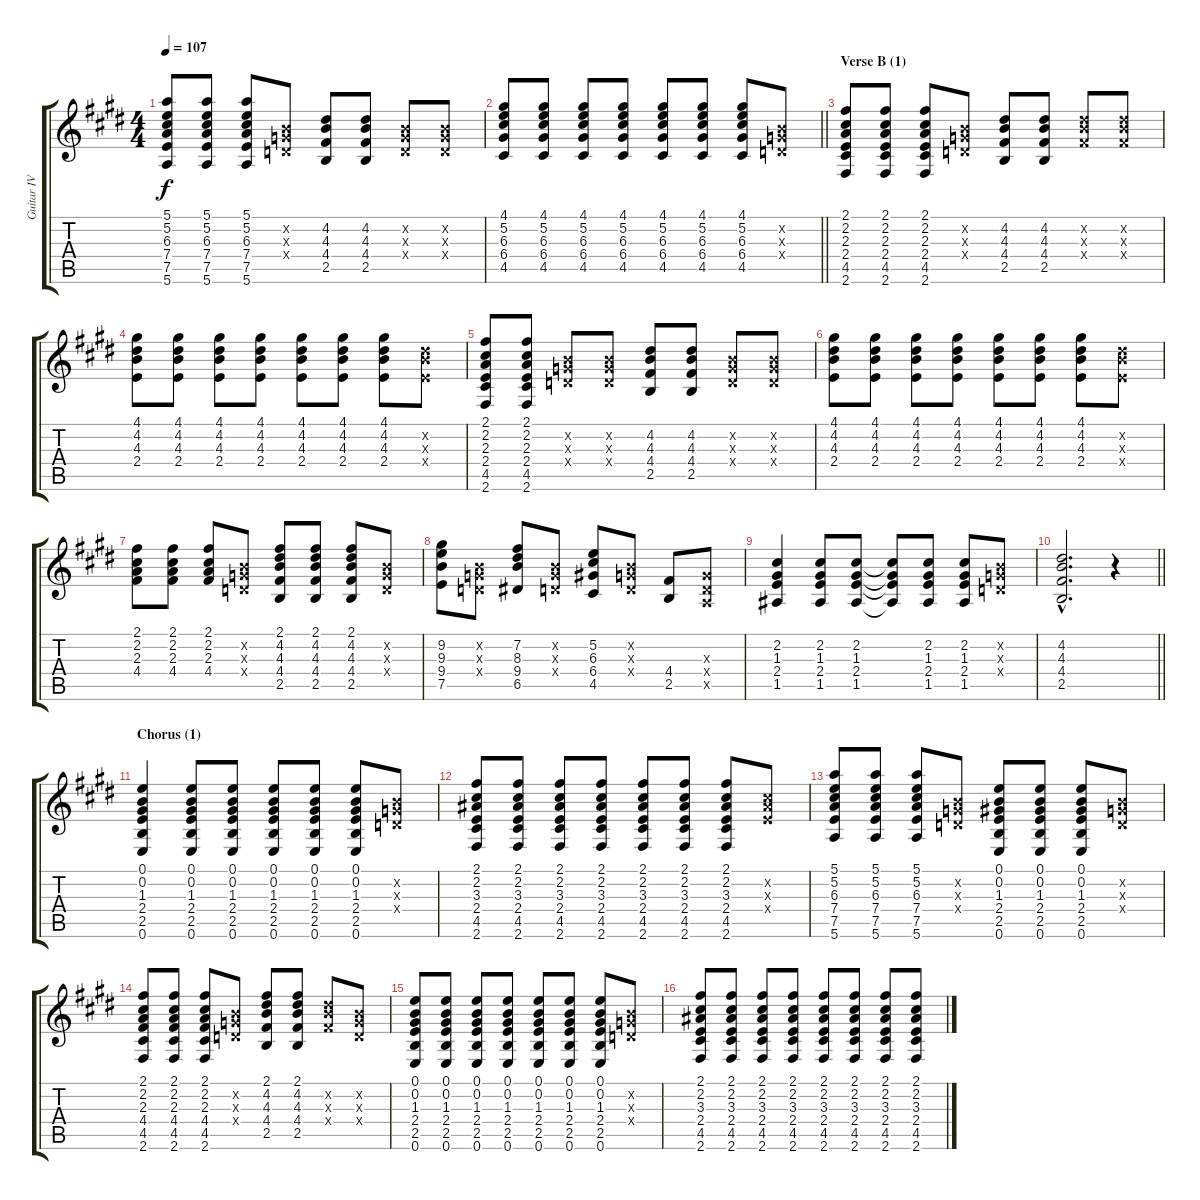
\track ("Guitar IV" "Guitar IV") {instrument acousticguitarsteel}
\staff {score tabs}
\tuning (E4 B3 G3 D3 A2 E2) {hide}
\ts (4 4)
\tempo 107
\clef g2
\ks e
(5.1 5.2 6.3 7.4 7.5 5.6).8{dy f} (5.1 5.2 6.3 7.4 7.5 5.6).8 (5.1 5.2 6.3 7.4 7.5 5.6).8 (0.2{x} 0.3{x} 0.4{x}).8 (4.2 4.3 4.4 2.5).8 (4.2 4.3 4.4 2.5).8 (0.2{x} 0.3{x} 0.4{x}).8 (0.2{x} 0.3{x} 0.4{x}).8 |
\barLineRight lightlight
(4.1 5.2 6.3 6.4 4.5).8 (4.1 5.2 6.3 6.4 4.5).8 (4.1 5.2 6.3 6.4 4.5).8 (4.1 5.2 6.3 6.4 4.5).8 (4.1 5.2 6.3 6.4 4.5).8 (4.1 5.2 6.3 6.4 4.5).8 (4.1 5.2 6.3 6.4 4.5).8 (0.2{x} 0.3{x} 0.4{x}).8 |
\section ("" "Verse B (1)")
(2.1 2.2 2.3 2.4 4.5 2.6).8 (2.1 2.2 2.3 2.4 4.5 2.6).8 (2.1 2.2 2.3 2.4 4.5 2.6).8 (0.2{x} 0.3{x} 0.4{x}).8 (4.2 4.3 4.4 2.5).8 (4.2 4.3 4.4 2.5).8 (4.2{x} 4.3{x} 4.4{x}).8 (4.2{x} 4.3{x} 4.4{x}).8 |
(4.1 4.2 4.3 2.4).8 (4.1 4.2 4.3 2.4).8 (4.1 4.2 4.3 2.4).8 (4.1 4.2 4.3 2.4).8 (4.1 4.2 4.3 2.4).8 (4.1 4.2 4.3 2.4).8 (4.1 4.2 4.3 2.4).8 (4.2{x} 4.3{x} 2.4{x}).8 |
(2.1 2.2 2.3 2.4 4.5 2.6).8 (2.1 2.2 2.3 2.4 4.5 2.6).8 (0.2{x} 0.3{x} 0.4{x}).8 (0.2{x} 0.3{x} 0.4{x}).8 (4.2 4.3 4.4 2.5).8 (4.2 4.3 4.4 2.5).8 (0.2{x} 0.3{x} 0.4{x}).8 (0.2{x} 0.3{x} 0.4{x}).8 |
(4.1 4.2 4.3 2.4).8 (4.1 4.2 4.3 2.4).8 (4.1 4.2 4.3 2.4).8 (4.1 4.2 4.3 2.4).8 (4.1 4.2 4.3 2.4).8 (4.1 4.2 4.3 2.4).8 (4.1 4.2 4.3 2.4).8 (4.2{x} 4.3{x} 2.4{x}).8 |
(2.1 2.2 2.3 4.4).8 (2.1 2.2 2.3 4.4).8 (2.1 2.2 2.3 4.4).8 (0.2{x} 0.3{x} 0.4{x}).8 (2.1 4.2 4.3 4.4 2.5).8 (2.1 4.2 4.3 4.4 2.5).8 (2.1 4.2 4.3 4.4 2.5).8 (0.2{x} 0.3{x} 0.4{x}).8 |
(9.2 9.3 9.4 7.5).8 (0.2{x} 0.3{x} 0.4{x}).8 (7.2 8.3 9.4 6.5).8 (0.2{x} 0.3{x} 0.4{x}).8 (5.2 6.3 6.4 4.5).8 (0.2{x} 0.3{x} 0.4{x}).8 (4.4 2.5).8 (0.3{x} 0.4{x} 0.5{x}).8 |
(2.2 1.3 2.4 1.5).4 (2.2 1.3 2.4 1.5).8 (2.2 1.3 2.4 1.5).8 (2.2{t} 1.3{t} 2.4{t} 1.5{t}).8 (2.2 1.3 2.4 1.5).8 (2.2 1.3 2.4 1.5).8 (0.2{x} 0.3{x} 0.4{x}).8 |
\barLineRight lightlight
(4.2{hac} 4.3{hac} 4.4{hac} 2.5{hac}).2{d} r.4 |
\section ("" "Chorus (1)")
(0.1 0.2 1.3 2.4 2.5 0.6).4 (0.1 0.2 1.3 2.4 2.5 0.6).8 (0.1 0.2 1.3 2.4 2.5 0.6).8 (0.1 0.2 1.3 2.4 2.5 0.6).8 (0.1 0.2 1.3 2.4 2.5 0.6).8 (0.1 0.2 1.3 2.4 2.5 0.6).8 (0.2{x} 0.3{x} 0.4{x}).8 |
(2.1 2.2 3.3 2.4 4.5 2.6).8 (2.1 2.2 3.3 2.4 4.5 2.6).8 (2.1 2.2 3.3 2.4 4.5 2.6).8 (2.1 2.2 3.3 2.4 4.5 2.6).8 (2.1 2.2 3.3 2.4 4.5 2.6).8 (2.1 2.2 3.3 2.4 4.5 2.6).8 (2.1 2.2 3.3 2.4 4.5 2.6).8 (2.2{x} 3.3{x} 2.4{x}).8 |
(5.1 5.2 6.3 7.4 7.5 5.6).8 (5.1 5.2 6.3 7.4 7.5 5.6).8 (5.1 5.2 6.3 7.4 7.5 5.6).8 (0.2{x} 0.3{x} 0.4{x}).8 (0.1 0.2 1.3 2.4 2.5 0.6).8 (0.1 0.2 1.3 2.4 2.5 0.6).8 (0.1 0.2 1.3 2.4 2.5 0.6).8 (0.2{x} 0.3{x} 0.4{x}).8 |
(2.1 2.2 2.3 4.4 4.5 2.6).8 (2.1 2.2 2.3 4.4 4.5 2.6).8 (2.1 2.2 2.3 4.4 4.5 2.6).8 (0.2{x} 0.3{x} 0.4{x}).8 (2.1 4.2 4.3 4.4 2.5).8 (2.1 4.2 4.3 4.4 2.5).8 (4.2{x} 4.3{x} 4.4{x}).8 (0.2{x} 0.3{x} 0.4{x}).8 |
(0.1 0.2 1.3 2.4 2.5 0.6).8 (0.1 0.2 1.3 2.4 2.5 0.6).8 (0.1 0.2 1.3 2.4 2.5 0.6).8 (0.1 0.2 1.3 2.4 2.5 0.6).8 (0.1 0.2 1.3 2.4 2.5 0.6).8 (0.1 0.2 1.3 2.4 2.5 0.6).8 (0.1 0.2 1.3 2.4 2.5 0.6).8 (0.2{x} 0.3{x} 0.4{x}).8 |
(2.1 2.2 3.3 2.4 4.5 2.6).8 (2.1 2.2 3.3 2.4 4.5 2.6).8 (2.1 2.2 3.3 2.4 4.5 2.6).8 (2.1 2.2 3.3 2.4 4.5 2.6).8 (2.1 2.2 3.3 2.4 4.5 2.6).8 (2.1 2.2 3.3 2.4 4.5 2.6).8 (2.1 2.2 3.3 2.4 4.5 2.6).8 (2.1 2.2 3.3 2.4 4.5 2.6).8
